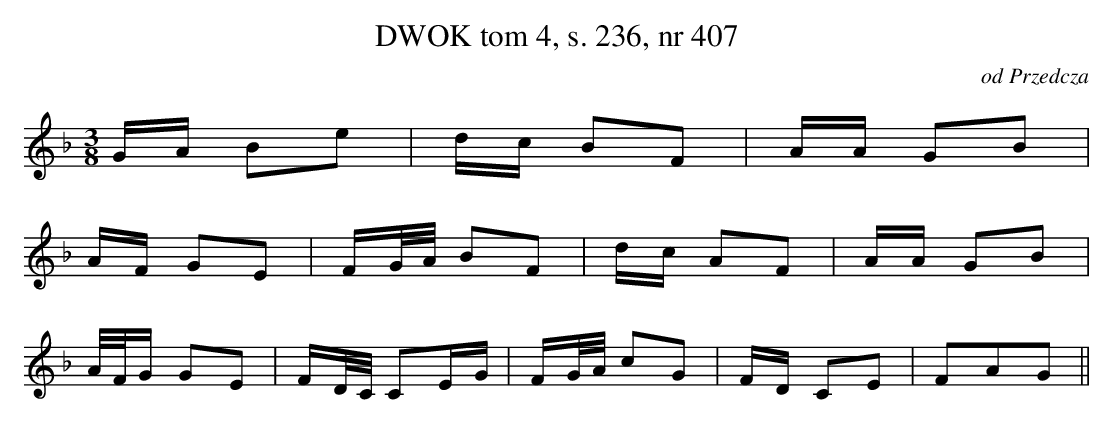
X:1
T: DWOK tom 4, s. 236, nr 407
O: od Przedcza
L: 1/16
M: 3/8
K: F
GA B2e2 | dc B2F2 | AA G2B2 |
AF G2E2 | FG/A/ B2F2 | dc A2F2 | AA G2B2 |
A/F/G G2E2 | FD/C/ C2EG | FG/A/ c2G2 | FD C2E2 | F2A2G2 ||
